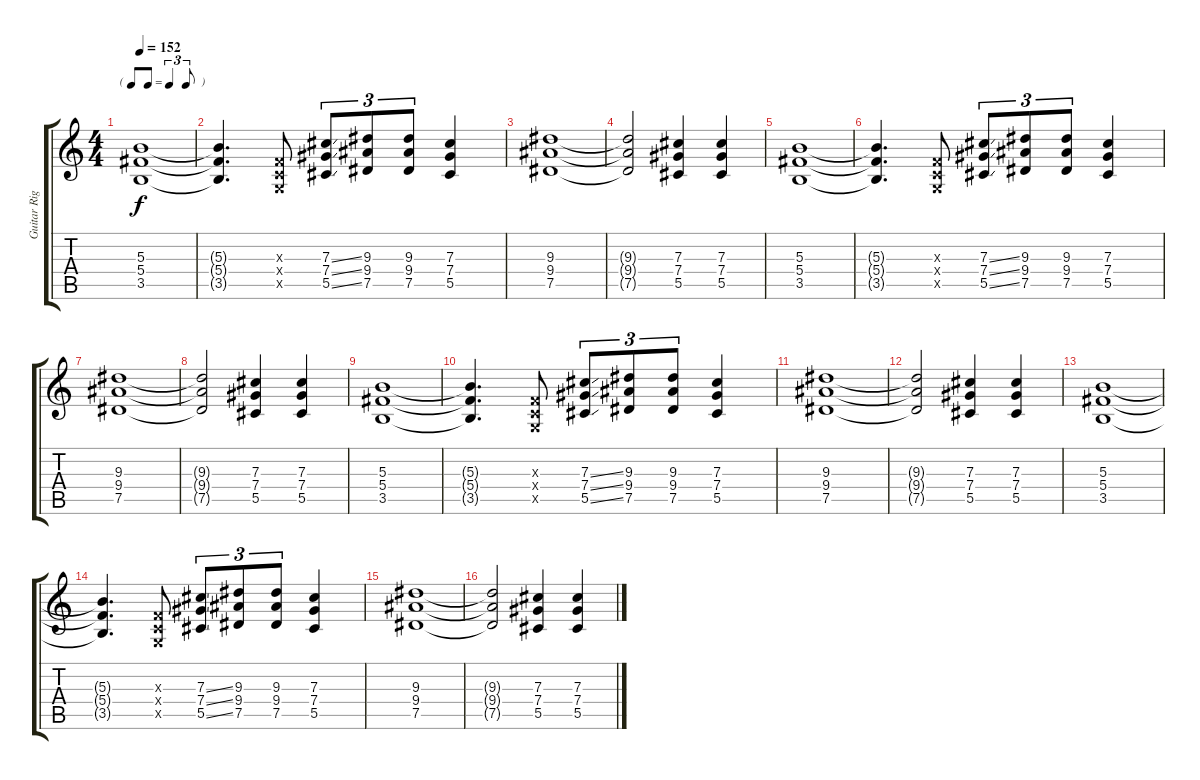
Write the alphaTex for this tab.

\track ("Guitar Right " "Guitar Rig") {instrument overdrivenguitar}
\staff {score tabs}
\tuning (Eb4 Bb3 Gb3 Db3 Ab2 Eb2) {hide}
\ts (4 4)
\tf triplet8th
\tempo 152
\clef g2
\ks c
(5.3 5.4 3.5).1{dy f} |
(5.3{t} 5.4{t} 3.5{t}).4{d} (-1.3{x} -1.4{x} -1.5{x}).8 (7.3{ss} 7.4{ss} 5.5{ss}).8{tu (3 2)} (9.3 9.4 7.5).8{tu (3 2)} (9.3 9.4 7.5).8{tu (3 2)} (7.3 7.4 5.5).4 |
(9.3 9.4 7.5).1 |
(9.3{t} 9.4{t} 7.5{t}).2 (7.3 7.4 5.5).4 (7.3 7.4 5.5).4 |
(5.3 5.4 3.5).1 |
(5.3{t} 5.4{t} 3.5{t}).4{d} (-1.3{x} -1.4{x} -1.5{x}).8 (7.3{ss} 7.4{ss} 5.5{ss}).8{tu (3 2)} (9.3 9.4 7.5).8{tu (3 2)} (9.3 9.4 7.5).8{tu (3 2)} (7.3 7.4 5.5).4 |
(9.3 9.4 7.5).1 |
(9.3{t} 9.4{t} 7.5{t}).2 (7.3 7.4 5.5).4 (7.3 7.4 5.5).4 |
(5.3 5.4 3.5).1 |
(5.3{t} 5.4{t} 3.5{t}).4{d} (-1.3{x} -1.4{x} -1.5{x}).8 (7.3{ss} 7.4{ss} 5.5{ss}).8{tu (3 2)} (9.3 9.4 7.5).8{tu (3 2)} (9.3 9.4 7.5).8{tu (3 2)} (7.3 7.4 5.5).4 |
(9.3 9.4 7.5).1 |
(9.3{t} 9.4{t} 7.5{t}).2 (7.3 7.4 5.5).4 (7.3 7.4 5.5).4 |
(5.3 5.4 3.5).1 |
(5.3{t} 5.4{t} 3.5{t}).4{d} (-1.3{x} -1.4{x} -1.5{x}).8 (7.3{ss} 7.4{ss} 5.5{ss}).8{tu (3 2)} (9.3 9.4 7.5).8{tu (3 2)} (9.3 9.4 7.5).8{tu (3 2)} (7.3 7.4 5.5).4 |
(9.3 9.4 7.5).1 |
(9.3{t} 9.4{t} 7.5{t}).2 (7.3 7.4 5.5).4 (7.3 7.4 5.5).4
